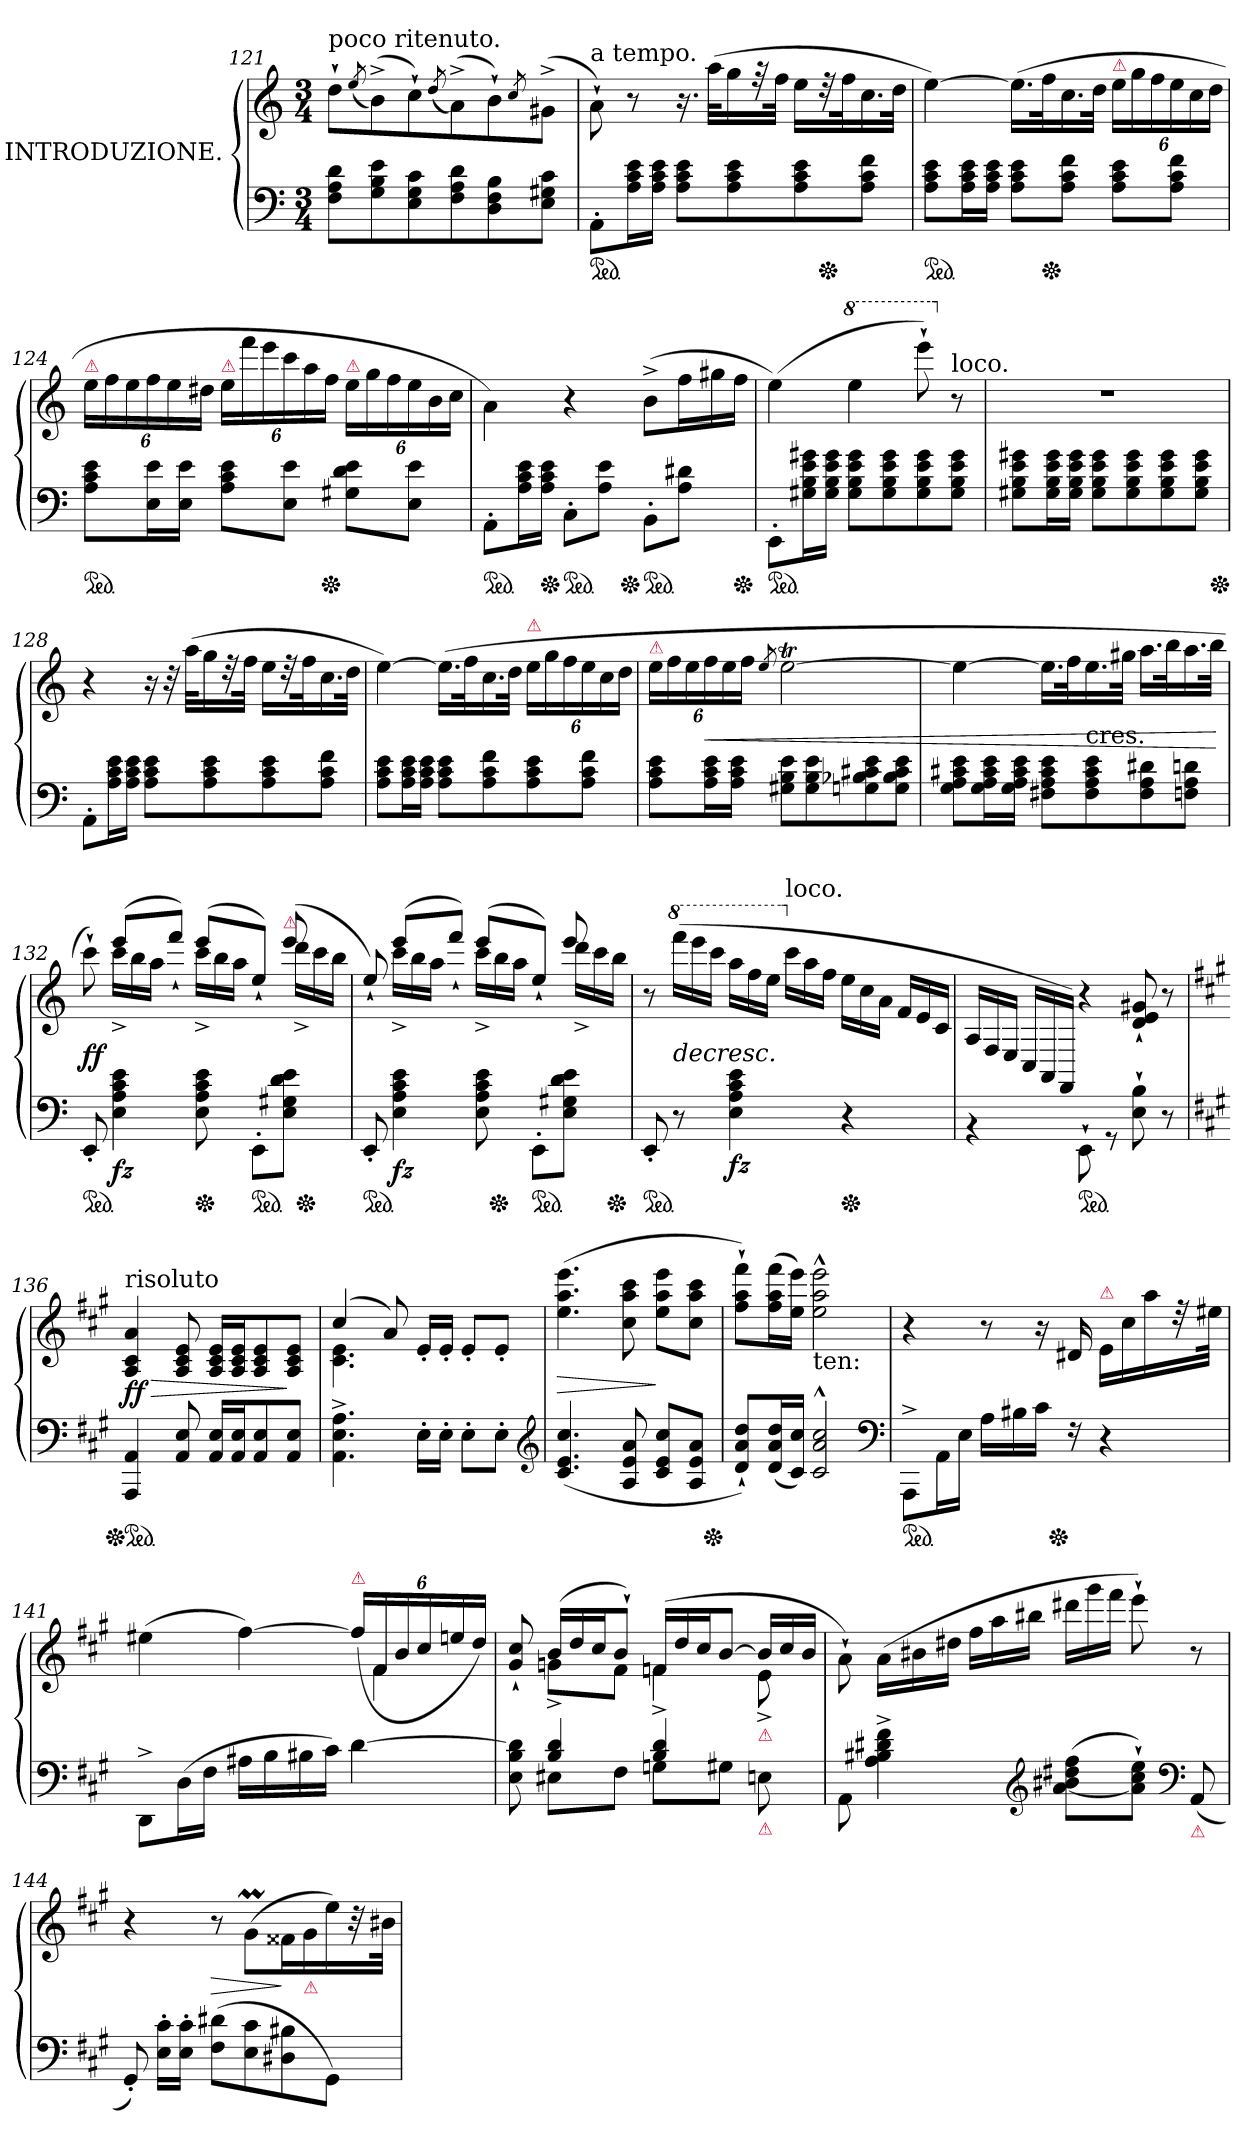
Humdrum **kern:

**kern	**kern	**dynam
*part1	*part1	*part1
*staff2	*staff1	*staff1/2
*I"INTRODUZIONE.	*	*
*clefF4	*clefG2	*
*k[]	*k[]	*
*a:	*a:	*
*M3/4	*M3/4	*
=121	=121	=121
!	!LO:TX:a:t=poco ritenuto.	!
8F 8A 8dL	8dd`L	.
.	(8qee/	.
8G 8B 8e	(8b^<)	.
8E 8G 8c	8cc`)	.
.	(8qdd/	.
8F 8A 8d	(8a^<)	.
8D 8F 8B	8b`)	.
.	8qcc/	.
8E 8G#X 8cJ	(8g#X^<J	.
=122	=122	=122
!	!LO:TX:a:t=a tempo.	!
*ped	*	*
8AA'L	8a`\)	.
16A 16c 16eL	8r	.
16A 16c 16eJJ	.	.
8A 8c 8eL	16.r	.
.	(32aaKLL	.
8A 8c 8e	16gg	.
.	32rff	.
.	32ffJJk	.
8A 8c 8e	16eeLL	.
*Xped	*	*
.	32rdd	.
.	32ffK	.
8A 8c 8fJ	16.cc	.
.	32ddJJk	.
=123	=123	=123
*ped	*	*
8A 8c 8eL	[4ee)	.
16A 16c 16eL	.	.
16A 16c 16eJJ	.	.
8A 8c 8eL	(>16.eeLL]	.
*Xped	*	*
.	32ffK	.
8A 8c 8fJ	16.cc	.
.	32ddJJk	.
!	!LO:TX:a:color=crimson:t=⚠	!
8A 8c 8eL	24eeLL	.
.	24gg	.
.	24ff	.
8A 8c 8fJ	24ee	.
.	24cc	.
.	24ddJJ	.
=124	=124	=124
!	!LO:TX:a:color=crimson:t=⚠	!
*ped	*	*
8A 8c 8eL	24eeLL	.
.	24ff	.
.	24ee	.
16E 16eL	24ff	.
.	24ee	.
16E 16eJJ	.	.
.	24dd#XJJ	.
!	!LO:TX:a:color=crimson:t=⚠	!
8A 8c 8eL	24eeLL	.
.	24fff	.
.	24eee	.
8E 8eJ	24ccc	.
.	24aa	.
*Xped	*	*
.	24ffJJ	.
!	!LO:TX:a:color=crimson:t=⚠	!
8G#X 8d 8eL	24eeLL	.
.	24gg	.
.	24ff	.
8E 8eJ	24ee	.
.	24b	.
.	24ccJJ	.
=125	=125	=125
*ped	*	*
*	*^	*
8AA'L	4a\)	4..ryy	.
16A 16c 16eL	.	.	.
*Xped	*	*	*
16A 16c 16eJJ	.	.	.
*ped	*	*	*
8C'L	4r	.	.
8A 8eJ	.	.	.
*Xped	*	*	*
.	.	4ryy	.
*ped	*	*	*
8BB'L	(8b^L	.	.
*	*Xtuplet	*	*
8A 8d#XJ	24ffL	.	.
.	24gg#X	.	.
.	.	16ryy	.
*Xped	*	*	*
.	24ffJJ	.	.
*	*v	*v	*
=126	=126	=126
*ped	*	*
8EE'>L	(4ee)	.
16G#X 16B 16e 16g#XL	.	.
16G# 16B 16e 16g#JJ	.	.
*	*8va	*
8G# 8B 8e 8g#L	4eee	.
8G# 8B 8e 8g#	.	.
8G# 8B 8e 8g#	8eeee`)	.
*	*X8va	*
!	!LO:TX:a:t=loco.	!
8G# 8B 8e 8g#J	8r	.
=127	=127	=127
8G#X 8B 8e 8g#XL	2.rdd	.
16G# 16B 16e 16g#L	.	.
16G# 16B 16e 16g#JJ	.	.
8G# 8B 8e 8g#L	.	.
8G# 8B 8e 8g#	.	.
8G# 8B 8e 8g#	.	.
8G# 8B 8e 8g#J	.	.
*Xped	*	*
=128	=128	=128
8AA'L	4r	.
16A 16c 16eL	.	.
16A 16c 16eJJ	.	.
8A 8c 8eL	16r	.
.	32r	.
.	(32aaKLL	.
8A 8c 8e	16gg	.
.	32rdd	.
.	32ffJJk	.
8A 8c 8e	16eeLL	.
.	32rdd	.
.	32ffK	.
8A 8c 8fJ	16.cc	.
.	32ddJJk	.
=129	=129	=129
8A 8c 8eL	[4ee)	.
16A 16c 16eL	.	.
16A 16c 16eJJ	.	.
8A 8c 8eL	(>16.eeLL]	.
.	32ffK	.
8A 8c 8f	16.cc	.
.	32ddJJk	.
*	*tuplet	*
!	!LO:TX:a:color=crimson:t=⚠	!
8A 8c 8e	24eeLL	.
.	24gg	.
.	24ff	.
8A 8c 8fJ	24ee	.
.	24cc	.
.	24ddJJ	.
=130	=130	=130
!	!LO:TX:a:color=crimson:t=⚠	!
8A 8c 8eL	24eeLL	.
.	24ff	.
.	24ee	.
16A 16c 16eL	24ff	<
.	24ee	.
16A 16c 16eJJ	.	.
.	24ffJJ	.
.	8qee/	.
8G#X 8B 8eL	[2eet	.
8G# 8B 8e	.	.
8Gn 8B-X 8c#X 8e	.	.
8G 8B- 8c# 8eJ	.	.
=131	=131	=131
8G 8A 8c#X 8eL	4eeTTT_	.
16G 16A 16c# 16eL	.	.
16G 16A 16c# 16eJJ	.	.
8F#X 8A 8c# 8eL	16.eeLL]	.
.	32ffK	.
!	!LO:TX:c:t=cres.	!
8F# 8A 8c# 8e	16.ee	.
.	32gg#XJJk	.
8F# 8A 8d#X	16.aaLL	.
.	32bbK	.
8Fn 8A 8dnJ	16.aa	.
.	32bbJJk	.
.	.	[
=132	=132	=132
*	*^	*
*ped	*	*	*
8EE'	8ccc`\)	8ryy	ff
*	*	*Xtuplet	*
!	!	!	!LO:DY:b=2
4E 4A 4c 4e	(8eeeL	24ccc^LL	fz
.	.	24bb	.
.	.	24aaJJ	.
.	8fff`>J)	8rffyy	.
*Xped	*	*	*
8E 8A 8c 8e	(8eeeL	24ccc^LL	.
.	.	24bb	.
.	.	24aaJJ	.
*ped	*	*	*
8EE'>\L	8ee`>/J)	8ryy	.
!	!LO:TX:a:color=crimson:t=⚠	!	!
8E\ 8G#X\ 8d\ 8e\J	(8eee	24ddd^<LL	.
*Xped	*	*	*
.	.	24ccc	.
.	.	24bbJJ	.
=133	=133	=133	=133
*ped	*	*	*
8EE'	8ee`>/)	8ryy	.
!	!	!	!LO:DY:b=2
4E 4A 4c 4e	(8eeeL	24ccc^LL	fz
.	.	24bb	.
.	.	24aaJJ	.
.	8fff`>J)	8ryy	.
8E 8A 8c 8e	(8eeeL	24ccc^LL	.
*Xped	*	*	*
.	.	24bb	.
.	.	24aaJJ	.
*ped	*	*	*
8EE'>\L	8ee`>J)	8ryy	.
8E\ 8G#X\ 8d\ 8e\J	8eee	24ddd^LL	.
.	.	24ccc	.
*Xped	*	*	*
.	.	24bbJJ	.
*	*v	*v	*
=134	=134	=134
*ped	*	*
8EE'	8r	.
*	*8va	*
8r	(>24ffffLL	>
.	24eeee	.
.	24ccccJJ	.
!	!	!LO:DY:b=2
4E 4A 4c 4e	24aaaLL	fz
.	24fff	.
.	24eeeJJ	]
*	*X8va	*
!	!LO:TX:a:t=loco.	!
.	24cccLL	.
.	24aa	.
.	24ffJJ	.
*Xped	*	*
4r	24eeLL	.
.	24cc	.
.	24aJJ	.
.	24fLL	.
.	24e	.
.	24cJJ	.
=135	=135	=135
4rBB	24A/LL	.
.	24F/	.
.	24E/JJ	.
.	24C/LL	.
.	24AA/	.
.	24FF/JJ)	.
*ped	*	*
8EE`\	4r	.
8rGG	.	.
8E` 8B`	8d` 8e` 8g#X`	.
8r	8r	.
=136	=136	=136
*k[f#c#g#]	*k[f#c#g#]	*
!	!LO:TX:a:t=risoluto	!
*Xped	*	*
*ped	*	*
4AAA 4AA	4A 4c# 4a	> ff
8AA 8E	8A 8c# 8e	.
16AA 16ELL	16A 16c# 16eLL	.
16AA 16EJ	16A 16c# 16eJ	.
8AA 8E	8A 8c# 8e	.
8AA 8EJ	8A 8c# 8eJ	]
=137	=137	=137
*	*^	*
4.AA^> 4.E^> 4.A^>	(<4cc#	4.c# 4.e	.
.	8a)	.	.
16E'LL	16e'<LL	4.rAyy	.
16E'JJ	16e'<JJ	.	.
8E'L	8e'<L	.	.
8E'J	8e'<J	.	.
*	*v	*v	*
*clefG2	*	*
=138	=138	=138
(4.c# 4.e 4.cc#	(4.ee 4.aa 4.eee	>
8A 8e 8a	8cc# 8aa 8ccc#	.
8c# 8e 8cc#L	8ee 8aa 8eeeL	]
8A 8e 8aJ	8cc# 8aa 8ccc#J	.
*Xped	*	*
=139	=139	=139
8d` 8a` 8dd`L)	8ff#` 8aa` 8fff#`L)	.
(16d 16a 16ddL	(16ff# 16aa 16fff#L	.
16c# 16cc#JJ)	16ee 16eeeJJ)	.
!	!LO:TX:b:t=ten&colon;	!
2c#^^ 2a^^ 2cc#^^	2ee^^ 2aa^^ 2eee^^	.
*clefF4	*	*
=140	=140	=140
!	!LO:TX:a:B:t=con anima.	!
*ped	*	*
*	*^	*
8AAA^\L	4r	4ryy	.
16AA\L	.	.	.
16E\JJ	.	.	.
16ALL	8r	8ryy	.
16B#X	.	.	.
16c#JJ	16r	32ryy	.
*Xped	*	*	*
.	.	4ryy	.
16rF	16d#X	.	.
!	!LO:TX:a:color=crimson:t=⚠	!	!
4r	16eLL	.	.
.	16cc#	.	.
.	16aa	.	.
.	.	16.ryy	.
.	32rdd	.	.
.	32ee#XJJk	.	.
=141	=141	=141	=141
8DD^\L	(4ee#X\	4ryy	.
(16D\L	.	.	.
16F#\JJ	.	.	.
16A#XLL	[4ff#\)	4ryy	.
16B	.	.	.
16B#X	.	.	.
16c#JJ)	.	.	.
*	*tuplet	*Xtuplet	*
!	!LO:TX:a:color=crimson:t=⚠	!	!
[4d	(24ff#LL]	24rcyy	.
.	24f#	6f#	.
.	24b	.	.
.	24cc#	.	.
.	24een	.	.
.	24ddJJ)	24rcyy	.
=142	=142	=142	=142
*^	*	*	*
8rgyy	8E 8B 8d]	8g#`> 8cc#`>	8rAyy	.
4B 4d	8E#XL	(24bLL	8gn^L	.
.	.	24dd	.	.
.	.	24cc#J	.	.
.	8F#J	8b`J)	8f#J	.
4B 4d	8GnL	(>24fnLL	4fn^	.
.	.	24dd	.	.
.	.	24cc#J	.	.
.	8G#XJ	[8bJ	.	.
!	!	!LO:TX:b:color=crimson:t=⚠	!	!
!LO:TX:b:color=crimson:t=⚠	!	!	!	!
8reyy	8En	24bLL]	8e^	.
.	.	24cc#	.	.
.	.	24bJJ	.	.
*v	*v	*	*	*
*	*v	*v	*
=143	=143	=143
8AA\	8a`>\)	.
4A^ 4B#X^ 4d#X^ 4f#^	(24aLL	.
.	24b#X	.
.	24dd#XJJ	.
.	24ff#LL	.
.	24aa	.
.	24bb#XJJ	.
*clefG2	*	*
(>[8a 8b#X 8dd#X 8ff#L	24ddd#XLL	.
.	24ggg#	.
.	24fff#JJ	.
8a]` 8cc#` 8ee`J)	8eee`>)	.
*clefF4	*	*
!LO:TX:b:color=crimson:t=⚠	!	!
(8AA	8r	.
=144	=144	=144
8GG#'<)	4r	.
16E' 16c#'LL	.	.
16E' 16c#'JJ	.	.
!	!	!LO:HP:b
(8F# 8d#XL	8r	>
8E 8c#	(8g#m\L	.
8D#X 8B#X	16f##X\L	]
!	!LO:TX:b:color=crimson:t=⚠	!
.	16g#\	.
8GG#J)	16ee\)	.
.	32r	.
.	32b#X\JJk	.
=	=	=
*-	*-	*-
